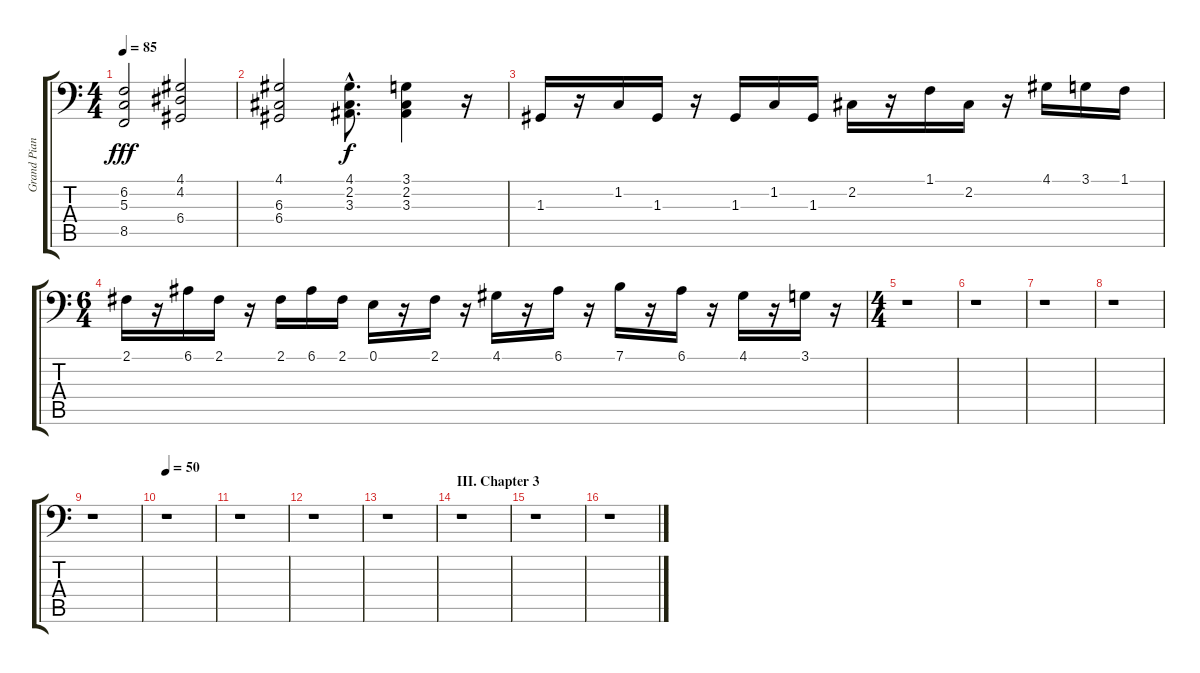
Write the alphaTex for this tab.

\track ("Grand Piano (L. Hand)" "Grand Pian") {instrument acousticgrandpiano}
\staff {score tabs}
\tuning (E3 B2 G2 D2 A1 D1) {hide}
\ts (4 4)
\tempo 85
\clef f4
\ks c
(6.2 5.3 8.5).2{dy fff} (4.1 4.2 6.4).2 |
(4.1 6.3 6.4).2 (4.1{hac} 2.2{hac} 3.3{hac}).8{d dy f} (3.1 2.2 3.3).4 r.16 |
1.3.16 r.16 1.2.16 1.3.16 r.16 1.3.16 1.2.16 1.3.16 2.2.16 r.16 1.1.16 2.2.16 r.16 4.1.16 3.1.16 1.1.16 |
\ts (6 4)
2.1.16 r.16 6.1.16 2.1.16 r.16 2.1.16 6.1.16 2.1.16 0.1.16 r.16 2.1.16 r.16 4.1.16 r.16 6.1.16 r.16 7.1.16 r.16 6.1.16 r.16 4.1.16 r.16 3.1.16 r.16 |
\ts (4 4)
r.1 |
r.1 |
r.1 |
r.1 |
r.1 |
\tempo 50
r.1 |
r.1 |
r.1 |
r.1 |
\section ("" "III. Chapter 3")
r.1 |
r.1 |
r.1
